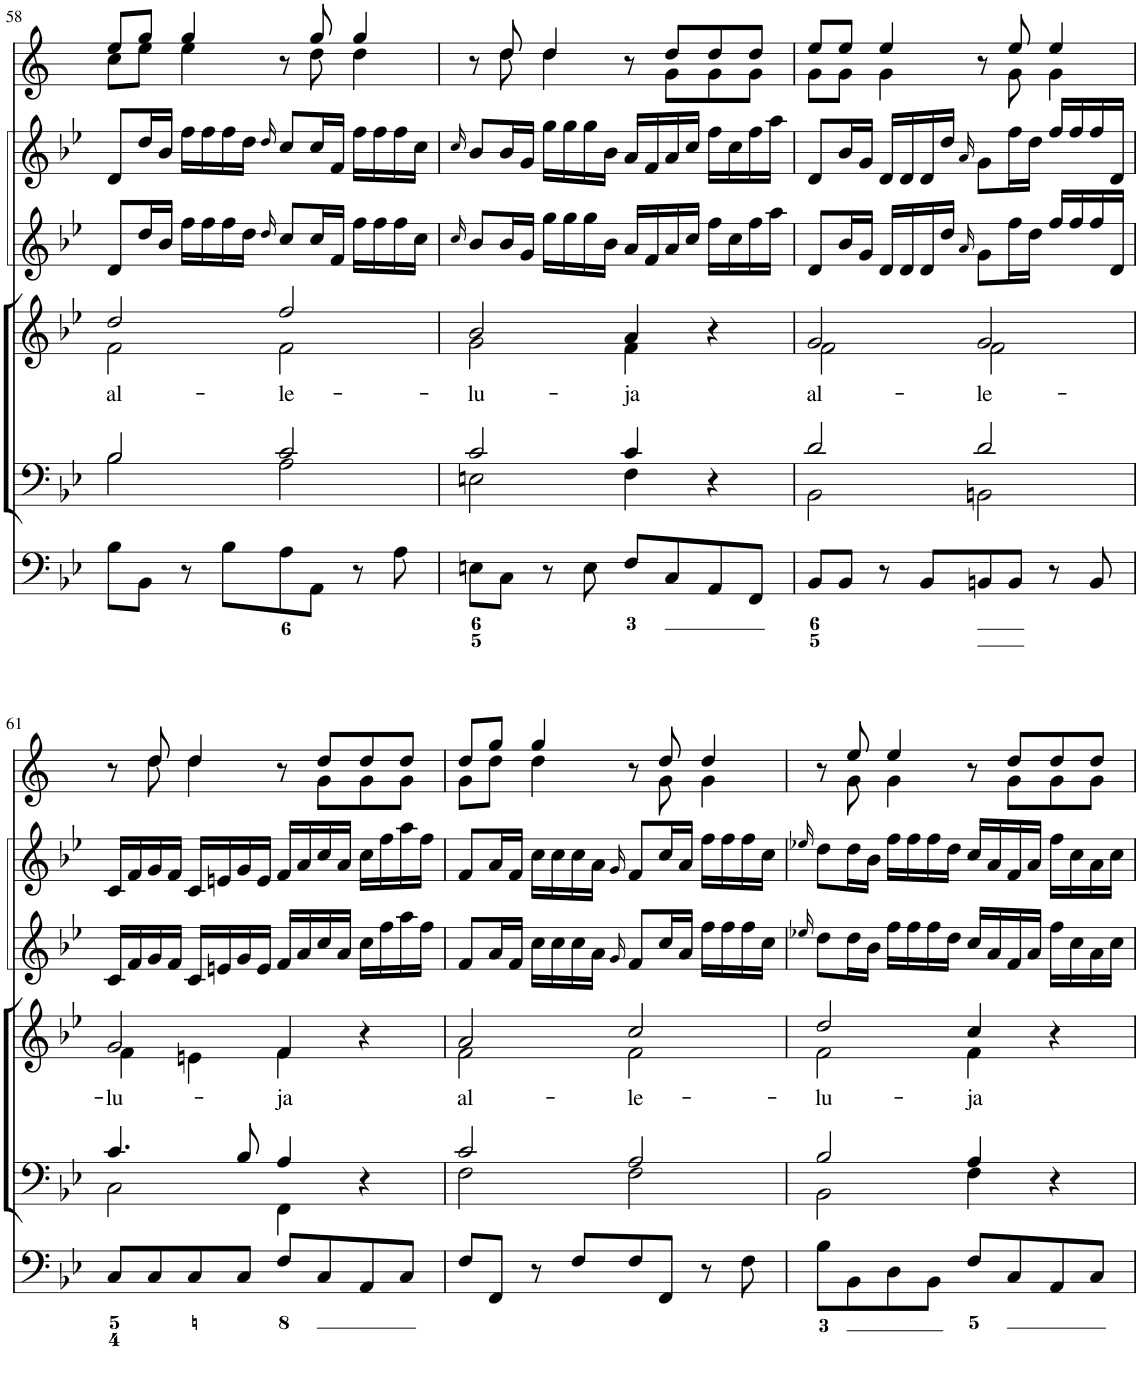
**kern	**kern	**kern	**text	**kern	**kern	**kern
*part6	*part5	*part4	*part4	*part3	*part2	*part1
*staff6	*staff5	*staff4	*staff4	*staff3	*staff2	*staff1
*I"Organ	*I"Voice	*I"Voice	*	*I"Violino 2	*I"Violino 1	*I"Clarini in B[b]
*	*	*	*	*I'Vln	*I'Vln	*
!!LO:PB:g=z
*clefF4	*clefF4	*clefG2	*	*clefG2	*clefG2	*clefG2
*	*	*	*	*	*	*Trd1c2
*k[b-e-]	*k[b-e-]	*k[b-e-]	*	*k[b-e-]	*k[b-e-]	*k[]
*M4/4	*M4/4	*M4/4	*	*M4/4	*M4/4	*M4/4
*met(c)	*met(c)	*met(c)	*	*met(c)	*met(c)	*met(c)
=58	=58	=58	=58	=58	=58	=58
*	*^	*	*	*	*	*
!	!	!	!	!LO:LY:b	!	!	!
*	*	*	*^	*	*	*	*^
8B-\L	2B-/	2B-\	2dd/	2f\	al-	8d/L	8d/L	8ee/L	8cc\L
8BB-\J	.	.	.	.	.	16dd/L	16dd/L	8gg/J	8ee\J
.	.	.	.	.	.	16b-/JJ	16b-/JJ	.	.
8r	.	.	.	.	.	16ff\LL	16ff\LL	4gg/	4ee\
.	.	.	.	.	.	16ff\	16ff\	.	.
8B-\L	.	.	.	.	.	16ff\	16ff\	.	.
.	.	.	.	.	.	16dd\JJ	16dd\JJ	.	.
.	.	.	.	.	.	16qdd/	16qdd/	.	.
!	!	!	!	!	!LO:LY:b	!	!	!	!
8A\	2c/	2A\	2ff/	2f\	-le-	8cc/L	8cc/L	8r	8ryy
8AA\J	.	.	.	.	.	16cc/L	16cc/L	8gg/	8dd\
.	.	.	.	.	.	16f/JJ	16f/JJ	.	.
8r	.	.	.	.	.	16ff\LL	16ff\LL	4gg/	4dd\
.	.	.	.	.	.	16ff\	16ff\	.	.
8A\	.	.	.	.	.	16ff\	16ff\	.	.
.	.	.	.	.	.	16cc\JJ	16cc\JJ	.	.
=59	=59	=59	=59	=59	=59	=59	=59	=59	=59
.	.	.	.	.	.	16qcc/	16qcc/	.	.
!	!	!	!	!	!LO:LY:b	!	!	!	!
8En\L	2c/	2En\	2b-/	2g\	-lu-	8b-/L	8b-/L	8r	8ryy
8C\J	.	.	.	.	.	16b-/L	16b-/L	8dd/	8dd\
.	.	.	.	.	.	16g/JJ	16g/JJ	.	.
8r	.	.	.	.	.	16gg\LL	16gg\LL	4dd/	4dd\
.	.	.	.	.	.	16gg\	16gg\	.	.
8E\	.	.	.	.	.	16gg\	16gg\	.	.
.	.	.	.	.	.	16b-\JJ	16b-\JJ	.	.
!	!	!	!	!	!LO:LY:b	!	!	!	!
8F/L	4c/	4F\	4a/	4f\	-ja	16a/LL	16a/LL	8r	8ryy
.	.	.	.	.	.	16f/	16f/	.	.
8C/	.	.	.	.	.	16a/	16a/	8dd/L	8g\L
.	.	.	.	.	.	16cc/JJ	16cc/JJ	.	.
8AA/	4r	4ryy	4r	4ryy	.	16ff\LL	16ff\LL	8dd/	8g\
.	.	.	.	.	.	16cc\	16cc\	.	.
8FF/J	.	.	.	.	.	16ff\	16ff\	8dd/J	8g\J
.	.	.	.	.	.	16aa\JJ	16aa\JJ	.	.
=60	=60	=60	=60	=60	=60	=60	=60	=60	=60
!	!	!	!	!	!LO:LY:b	!	!	!	!
8BB-/L	2d/	2BB-\	2g/	2f\	al-	8d/L	8d/L	8ee/L	8g\L
8BB-/J	.	.	.	.	.	16b-/L	16b-/L	8ee/J	8g\J
.	.	.	.	.	.	16g/JJ	16g/JJ	.	.
8r	.	.	.	.	.	16d/LL	16d/LL	4ee/	4g\
.	.	.	.	.	.	16d/	16d/	.	.
8BB-/L	.	.	.	.	.	16d/	16d/	.	.
.	.	.	.	.	.	16dd/JJ	16dd/JJ	.	.
.	.	.	.	.	.	16qa/	16qa/	.	.
!	!	!	!	!	!LO:LY:b	!	!	!	!
8BBn/	2d/	2BBn\	2g/	2f\	-le-	8g\L	8g\L	8r	8ryy
8BB/J	.	.	.	.	.	16ff\L	16ff\L	8ee/	8g\
.	.	.	.	.	.	16dd\JJ	16dd\JJ	.	.
8r	.	.	.	.	.	16ff/LL	16ff/LL	4ee/	4g\
.	.	.	.	.	.	16ff/	16ff/	.	.
8BB/	.	.	.	.	.	16ff/	16ff/	.	.
.	.	.	.	.	.	16d/JJ	16d/JJ	.	.
!!LO:LB:g=z	!!
=61	=61	=61	=61	=61	=61	=61	=61	=61	=61
!	!	!	!	!	!LO:LY:b	!	!	!	!
8C/L	4.c/	2C\	2g/	4f\	-lu-	16c/LL	16c/LL	8r	8ryy
.	.	.	.	.	.	16f/	16f/	.	.
8C/	.	.	.	.	.	16g/	16g/	8dd/	8dd\
.	.	.	.	.	.	16f/JJ	16f/JJ	.	.
8C/	.	.	.	4en\	.	16c/LL	16c/LL	4dd/	4dd\
.	.	.	.	.	.	16en/	16en/	.	.
8C/J	8B-/	.	.	.	.	16g/	16g/	.	.
.	.	.	.	.	.	16e/JJ	16e/JJ	.	.
!	!	!	!	!	!LO:LY:b	!	!	!	!
8F/L	4A/	4FF\	4f/	4f\	-ja	16f/LL	16f/LL	8r	8ryy
.	.	.	.	.	.	16a/	16a/	.	.
8C/	.	.	.	.	.	16cc/	16cc/	8dd/L	8g\L
.	.	.	.	.	.	16a/JJ	16a/JJ	.	.
8AA/	4r	4ryy	4r	4ryy	.	16cc\LL	16cc\LL	8dd/	8g\
.	.	.	.	.	.	16ff\	16ff\	.	.
8C/J	.	.	.	.	.	16aa\	16aa\	8dd/J	8g\J
.	.	.	.	.	.	16ff\JJ	16ff\JJ	.	.
=62	=62	=62	=62	=62	=62	=62	=62	=62	=62
!	!	!	!	!	!LO:LY:b	!	!	!	!
8F/L	2c/	2F\	2a/	2f\	al-	8f/L	8f/L	8dd/L	8g\L
8FF/J	.	.	.	.	.	16a/L	16a/L	8gg/J	8dd\J
.	.	.	.	.	.	16f/JJ	16f/JJ	.	.
8r	.	.	.	.	.	16cc\LL	16cc\LL	4gg/	4dd\
.	.	.	.	.	.	16cc\	16cc\	.	.
8F/L	.	.	.	.	.	16cc\	16cc\	.	.
.	.	.	.	.	.	16a\JJ	16a\JJ	.	.
.	.	.	.	.	.	16qg/	16qg/	.	.
!	!	!	!	!	!LO:LY:b	!	!	!	!
8F/	2A/	2F\	2cc/	2f\	-le-	8f/L	8f/L	8r	8ryy
8FF/J	.	.	.	.	.	16cc/L	16cc/L	8dd/	8g\
.	.	.	.	.	.	16a/JJ	16a/JJ	.	.
8r	.	.	.	.	.	16ff\LL	16ff\LL	4dd/	4g\
.	.	.	.	.	.	16ff\	16ff\	.	.
8F\	.	.	.	.	.	16ff\	16ff\	.	.
.	.	.	.	.	.	16cc\JJ	16cc\JJ	.	.
=63	=63	=63	=63	=63	=63	=63	=63	=63	=63
.	.	.	.	.	.	16qee-X/	16qee-X/	.	.
!	!	!	!	!	!LO:LY:b	!	!	!	!
8B-\L	2B-/	2BB-\	2dd/	2f\	-lu-	8dd\L	8dd\L	8r	8ryy
8BB-\	.	.	.	.	.	16dd\L	16dd\L	8ee/	8g\
.	.	.	.	.	.	16b-\JJ	16b-\JJ	.	.
8D\	.	.	.	.	.	16ff\LL	16ff\LL	4ee/	4g\
.	.	.	.	.	.	16ff\	16ff\	.	.
8BB-\J	.	.	.	.	.	16ff\	16ff\	.	.
.	.	.	.	.	.	16dd\JJ	16dd\JJ	.	.
!	!	!	!	!	!LO:LY:b	!	!	!	!
8F/L	4A/	4F\	4cc/	4f\	-ja	16cc/LL	16cc/LL	8r	8ryy
.	.	.	.	.	.	16a/	16a/	.	.
8C/	.	.	.	.	.	16f/	16f/	8dd/L	8g\L
.	.	.	.	.	.	16a/JJ	16a/JJ	.	.
8AA/	4r	4ryy	4r	4ryy	.	16ff\LL	16ff\LL	8dd/	8g\
.	.	.	.	.	.	16cc\	16cc\	.	.
8C/J	.	.	.	.	.	16a\	16a\	8dd/J	8g\J
.	.	.	.	.	.	16cc\JJ	16cc\JJ	.	.
*	*v	*v	*	*	*	*	*	*v	*v
*	*	*v	*v	*	*	*	*
=	=	=	=	=	=	=
*-	*-	*-	*-	*-	*-	*-
